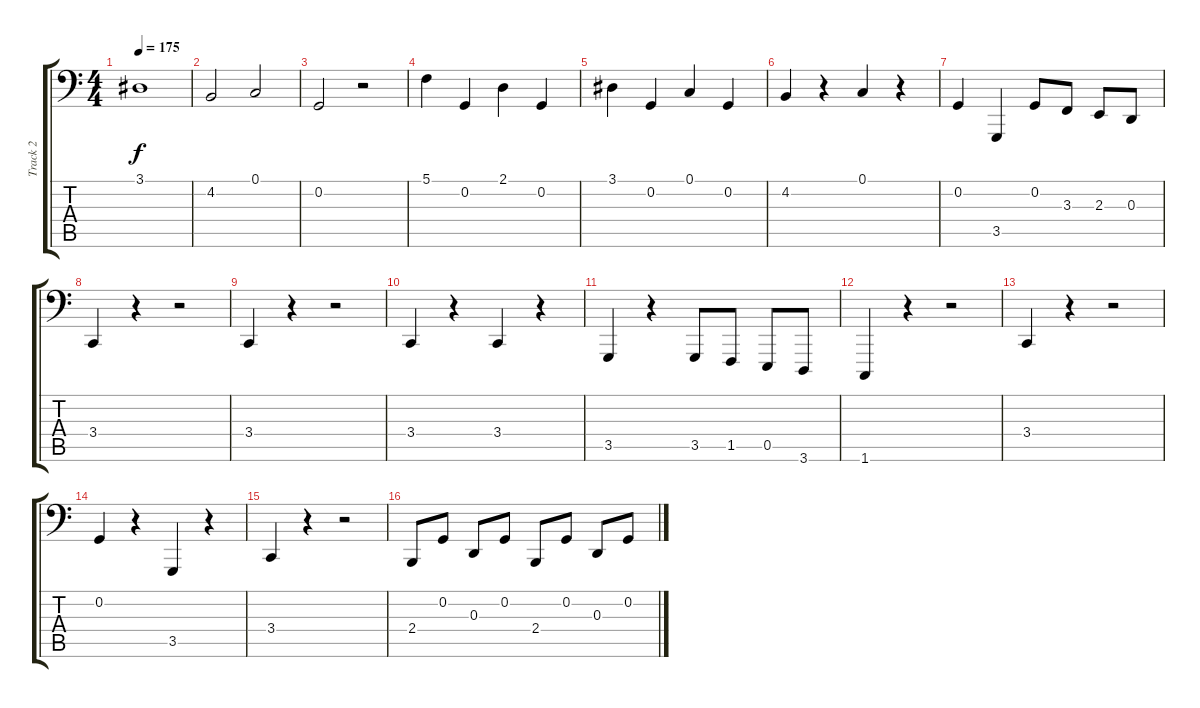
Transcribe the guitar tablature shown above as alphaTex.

\track ("Track 2" "Track 2") {instrument brightacousticpiano}
\staff {score tabs}
\tuning (C3 G2 D2 A1 E1 B0) {hide}
\ts (4 4)
\tempo 175
\clef f4
\ks c
3.1.1{dy f} |
4.2.2 0.1.2 |
0.2.2 r.2 |
5.1.4 0.2.4 2.1.4 0.2.4 |
3.1.4 0.2.4 0.1.4 0.2.4 |
4.2.4 r.4 0.1.4 r.4 |
0.2.4 3.5.4 0.2.8 3.3.8 2.3.8 0.3.8 |
3.4.4 r.4 r.2 |
3.4.4 r.4 r.2 |
3.4.4 r.4 3.4.4 r.4 |
3.5.4 r.4 3.5.8 1.5.8 0.5.8 3.6.8 |
1.6.4 r.4 r.2 |
3.4.4 r.4 r.2 |
0.2.4 r.4 3.5.4 r.4 |
3.4.4 r.4 r.2 |
2.4.8 0.2.8 0.3.8 0.2.8 2.4.8 0.2.8 0.3.8 0.2.8
